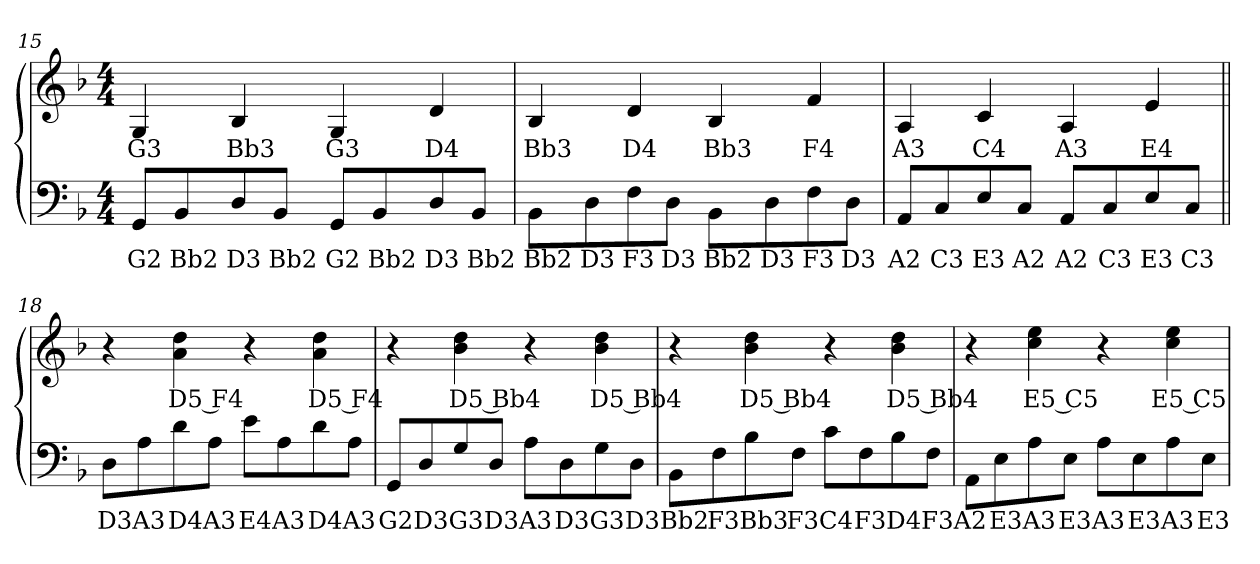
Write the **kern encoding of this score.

**kern	**text	**kern	**text
*part2	*part2	*part1	*part1
*staff2	*staff2	*staff1	*staff1
!!LO:PB:g=z
*clefF4	*	*clefG2	*
*k[b-]	*	*k[b-]	*
*F:	*	*F:	*
*M4/4	*	*M4/4	*
=15	=15	=15	=15
!	!LO:LY:b:color=#000000	!	!
!	!	!	!LO:LY:b:color=#000000
8GGi/L	G2	4Gi/	G3
!	!LO:LY:b:color=#000000	!	!
8BB-i/	Bb2	.	.
!	!LO:LY:b:color=#000000	!	!
!	!	!	!LO:LY:b:color=#000000
8Di/	D3	4B-i/	Bb3
!	!LO:LY:b:color=#000000	!	!
8BB-i/J	Bb2	.	.
!	!LO:LY:b:color=#000000	!	!
!	!	!	!LO:LY:b:color=#000000
8GGi/L	G2	4Gi/	G3
!	!LO:LY:b:color=#000000	!	!
8BB-i/	Bb2	.	.
!	!LO:LY:b:color=#000000	!	!
!	!	!	!LO:LY:b:color=#000000
8Di/	D3	4di/	D4
!	!LO:LY:b:color=#000000	!	!
8BB-i/J	Bb2	.	.
=16	=16	=16	=16
!	!LO:LY:b:color=#000000	!	!
!	!	!	!LO:LY:b:color=#000000
8BB-i\L	Bb2	4B-i/	Bb3
!	!LO:LY:b:color=#000000	!	!
8Di\	D3	.	.
!	!LO:LY:b:color=#000000	!	!
!	!	!	!LO:LY:b:color=#000000
8Fi\	F3	4di/	D4
!	!LO:LY:b:color=#000000	!	!
8Di\J	D3	.	.
!	!LO:LY:b:color=#000000	!	!
!	!	!	!LO:LY:b:color=#000000
8BB-i\L	Bb2	4B-i/	Bb3
!	!LO:LY:b:color=#000000	!	!
8Di\	D3	.	.
!	!LO:LY:b:color=#000000	!	!
!	!	!	!LO:LY:b:color=#000000
8Fi\	F3	4fi/	F4
!	!LO:LY:b:color=#000000	!	!
8Di\J	D3	.	.
=17	=17	=17	=17
!	!LO:LY:b:color=#000000	!	!
!	!	!	!LO:LY:b:color=#000000
8AAi/L	A2	4Ai/	A3
!	!LO:LY:b:color=#000000	!	!
8Ci/	C3	.	.
!	!LO:LY:b:color=#000000	!	!
!	!	!	!LO:LY:b:color=#000000
8Ei/	E3	4ci/	C4
!	!LO:LY:b:color=#000000	!	!
8Ci/J	A2	.	.
!	!LO:LY:b:color=#000000	!	!
!	!	!	!LO:LY:b:color=#000000
8AAi/L	A2	4Ai/	A3
!	!LO:LY:b:color=#000000	!	!
8Ci/	C3	.	.
!	!LO:LY:b:color=#000000	!	!
!	!	!	!LO:LY:b:color=#000000
8Ei/	E3	4ei/	E4
!	!LO:LY:b:color=#000000	!	!
8Ci/J	C3	.	.
!!LO:LB:g=z
=18||	=18||	=18||	=18||
!	!LO:LY:b:color=#000000	!	!
8Di\L	D3	4r	.
!	!LO:LY:b:color=#000000	!	!
8Ai\	A3	.	.
!	!LO:LY:b:color=#000000	!	!
!	!	!	!LO:LY:b:color=#000000
8di\	D4	4ai\ 4ddi	D5 F4
!	!LO:LY:b:color=#000000	!	!
8Ai\J	A3	.	.
!	!LO:LY:b:color=#000000	!	!
8ei\L	E4	4r	.
!	!LO:LY:b:color=#000000	!	!
8Ai\	A3	.	.
!	!LO:LY:b:color=#000000	!	!
!	!	!	!LO:LY:b:color=#000000
8di\	D4	4ai\ 4ddi	D5 F4
!	!LO:LY:b:color=#000000	!	!
8Ai\J	A3	.	.
=19	=19	=19	=19
!	!LO:LY:b:color=#000000	!	!
8GGi/L	G2	4r	.
!	!LO:LY:b:color=#000000	!	!
8Di/	D3	.	.
!	!LO:LY:b:color=#000000	!	!
!	!	!	!LO:LY:b:color=#000000
8Gi/	G3	4b-i\ 4ddi	D5 Bb4
!	!LO:LY:b:color=#000000	!	!
8Di/J	D3	.	.
!	!LO:LY:b:color=#000000	!	!
8Ai\L	A3	4r	.
!	!LO:LY:b:color=#000000	!	!
8Di\	D3	.	.
!	!LO:LY:b:color=#000000	!	!
!	!	!	!LO:LY:b:color=#000000
8Gi\	G3	4b-i\ 4ddi	D5 Bb4
!	!LO:LY:b:color=#000000	!	!
8Di\J	D3	.	.
=20	=20	=20	=20
!	!LO:LY:b:color=#000000	!	!
8BB-i\L	Bb2	4r	.
!	!LO:LY:b:color=#000000	!	!
8Fi\	F3	.	.
!	!LO:LY:b:color=#000000	!	!
!	!	!	!LO:LY:b:color=#000000
8B-i\	Bb3	4b-i\ 4ddi	D5 Bb4
!	!LO:LY:b:color=#000000	!	!
8Fi\J	F3	.	.
!	!LO:LY:b:color=#000000	!	!
8ci\L	C4	4r	.
!	!LO:LY:b:color=#000000	!	!
8Fi\	F3	.	.
!	!LO:LY:b:color=#000000	!	!
!	!	!	!LO:LY:b:color=#000000
8B-i\	D4	4b-i\ 4ddi	D5 Bb4
!	!LO:LY:b:color=#000000	!	!
8Fi\J	F3	.	.
!!LO:LB:g=z
=21	=21	=21	=21
!	!LO:LY:b:color=#000000	!	!
8AAi\L	A2	4r	.
!	!LO:LY:b:color=#000000	!	!
8Ei\	E3	.	.
!	!LO:LY:b:color=#000000	!	!
!	!	!	!LO:LY:b:color=#000000
8Ai\	A3	4cci\ 4eei	E5 C5
!	!LO:LY:b:color=#000000	!	!
8Ei\J	E3	.	.
!	!LO:LY:b:color=#000000	!	!
8Ai\L	A3	4r	.
!	!LO:LY:b:color=#000000	!	!
8Ei\	E3	.	.
!	!LO:LY:b:color=#000000	!	!
!	!	!	!LO:LY:b:color=#000000
8Ai\	A3	4cci\ 4eei	E5 C5
!	!LO:LY:b:color=#000000	!	!
8Ei\J	E3	.	.
=	=	=	=
*-	*-	*-	*-
